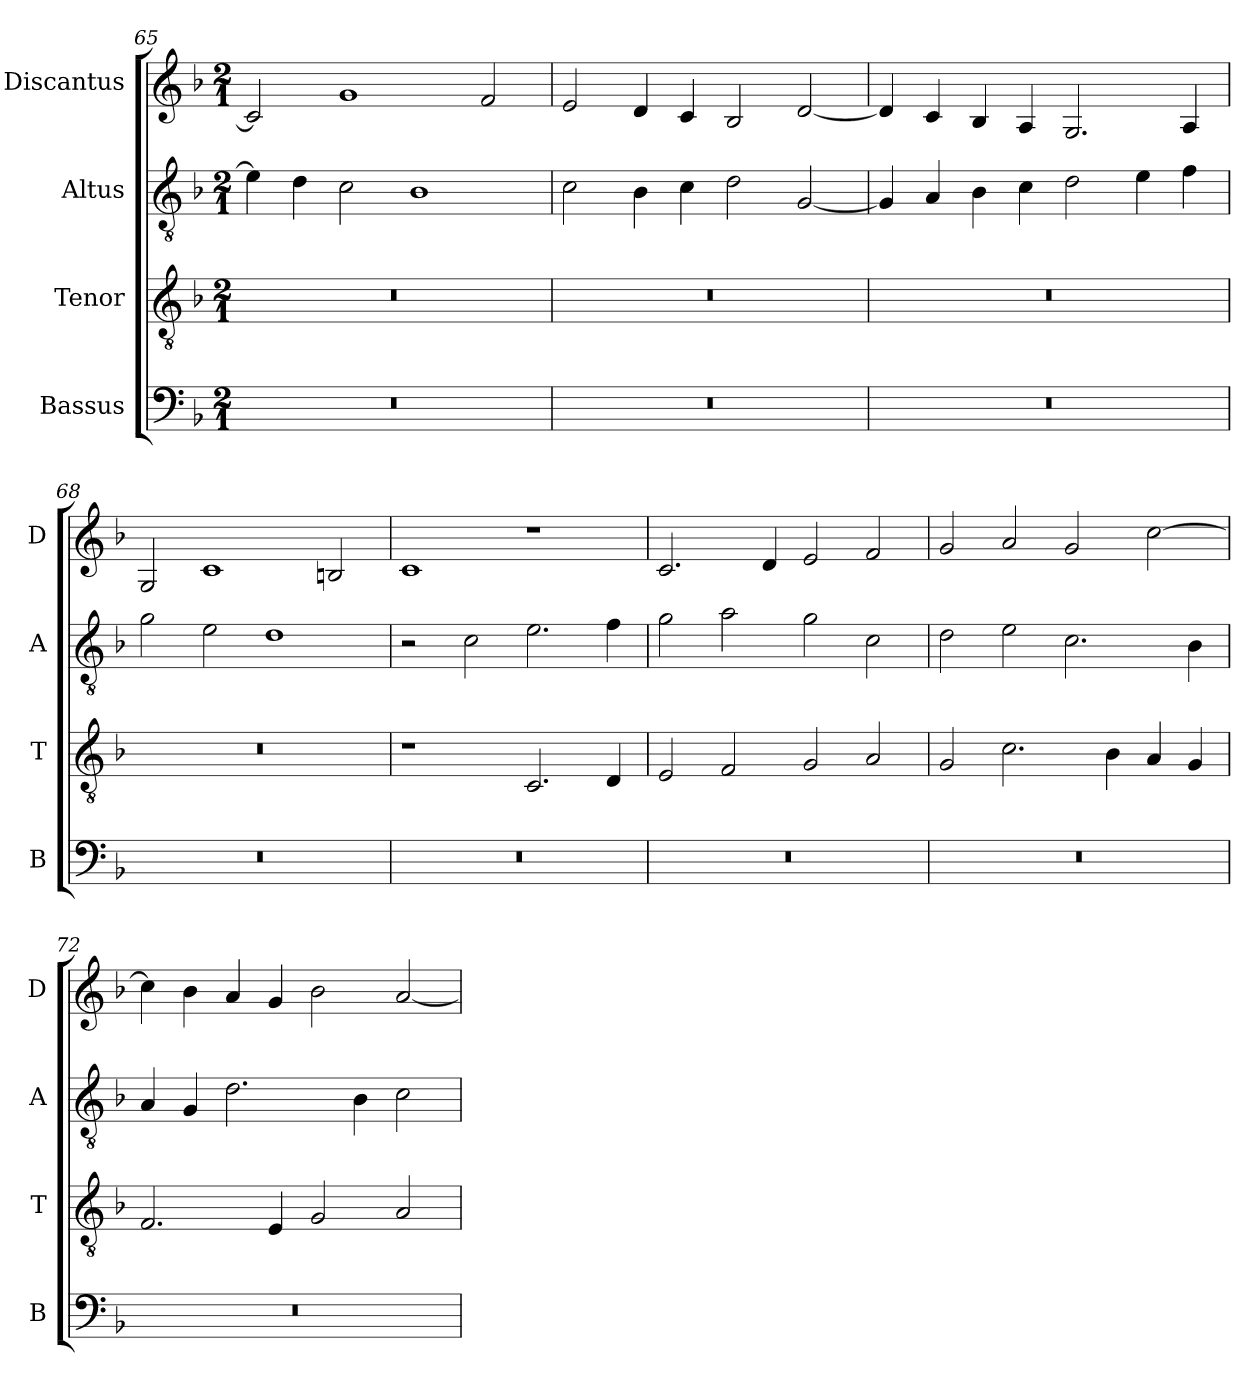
**kern	**kern	**kern	**kern
*part4	*part3	*part2	*part1
*staff4	*staff3	*staff2	*staff1
*I"Bassus	*I"Tenor	*I"Altus	*I"Discantus
*I'B	*I'T	*I'A	*I'D
*clefF4	*clefGv2	*clefGv2	*clefG2
*k[b-]	*k[b-]	*k[b-]	*k[b-]
*M2/1	*M2/1	*M2/1	*M2/1
=65	=65	=65	=65
0r	0r	4e\]	2c/]
.	.	4d\	.
.	.	2c\	1g
.	.	1B-	.
.	.	.	2f/
=66	=66	=66	=66
0r	0r	2c\	2e/
.	.	4B-\	4d/
.	.	4c\	4c/
.	.	2d\	2B-/
.	.	[2G/	[2d/
=67	=67	=67	=67
0r	0r	4G/]	4d/]
.	.	4A/	4c/
.	.	4B-\	4B-/
.	.	4c\	4A/
.	.	2d\	2.G/
.	.	4e\	.
.	.	4f\	4A/
=68	=68	=68	=68
0r	0r	2g\	2G/
.	.	2e\	1c
.	.	1d	.
.	.	.	2Bn/
=69	=69	=69	=69
0r	1r	2r	1c
.	.	2c\	.
.	2.C/	2.e\	1r
.	4D/	4f\	.
=70	=70	=70	=70
0r	2E/	2g\	2.c/
.	2F/	2a\	.
.	.	.	4d/
.	2G/	2g\	2e/
.	2A/	2c\	2f/
=71	=71	=71	=71
0r	2G/	2d\	2g/
.	2.c\	2e\	2a/
.	.	2.c\	2g/
.	4B-\	.	.
.	4A/	.	[2cc\
.	4G/	4B-\	.
=72	=72	=72	=72
0r	2.F/	4A/	4cc\]
.	.	4G/	4b-\
.	.	2.d\	4a/
.	4E/	.	4g/
.	2G/	.	2b-\
.	.	4B-\	.
.	2A/	2c\	[2a/
=	=	=	=
*-	*-	*-	*-
